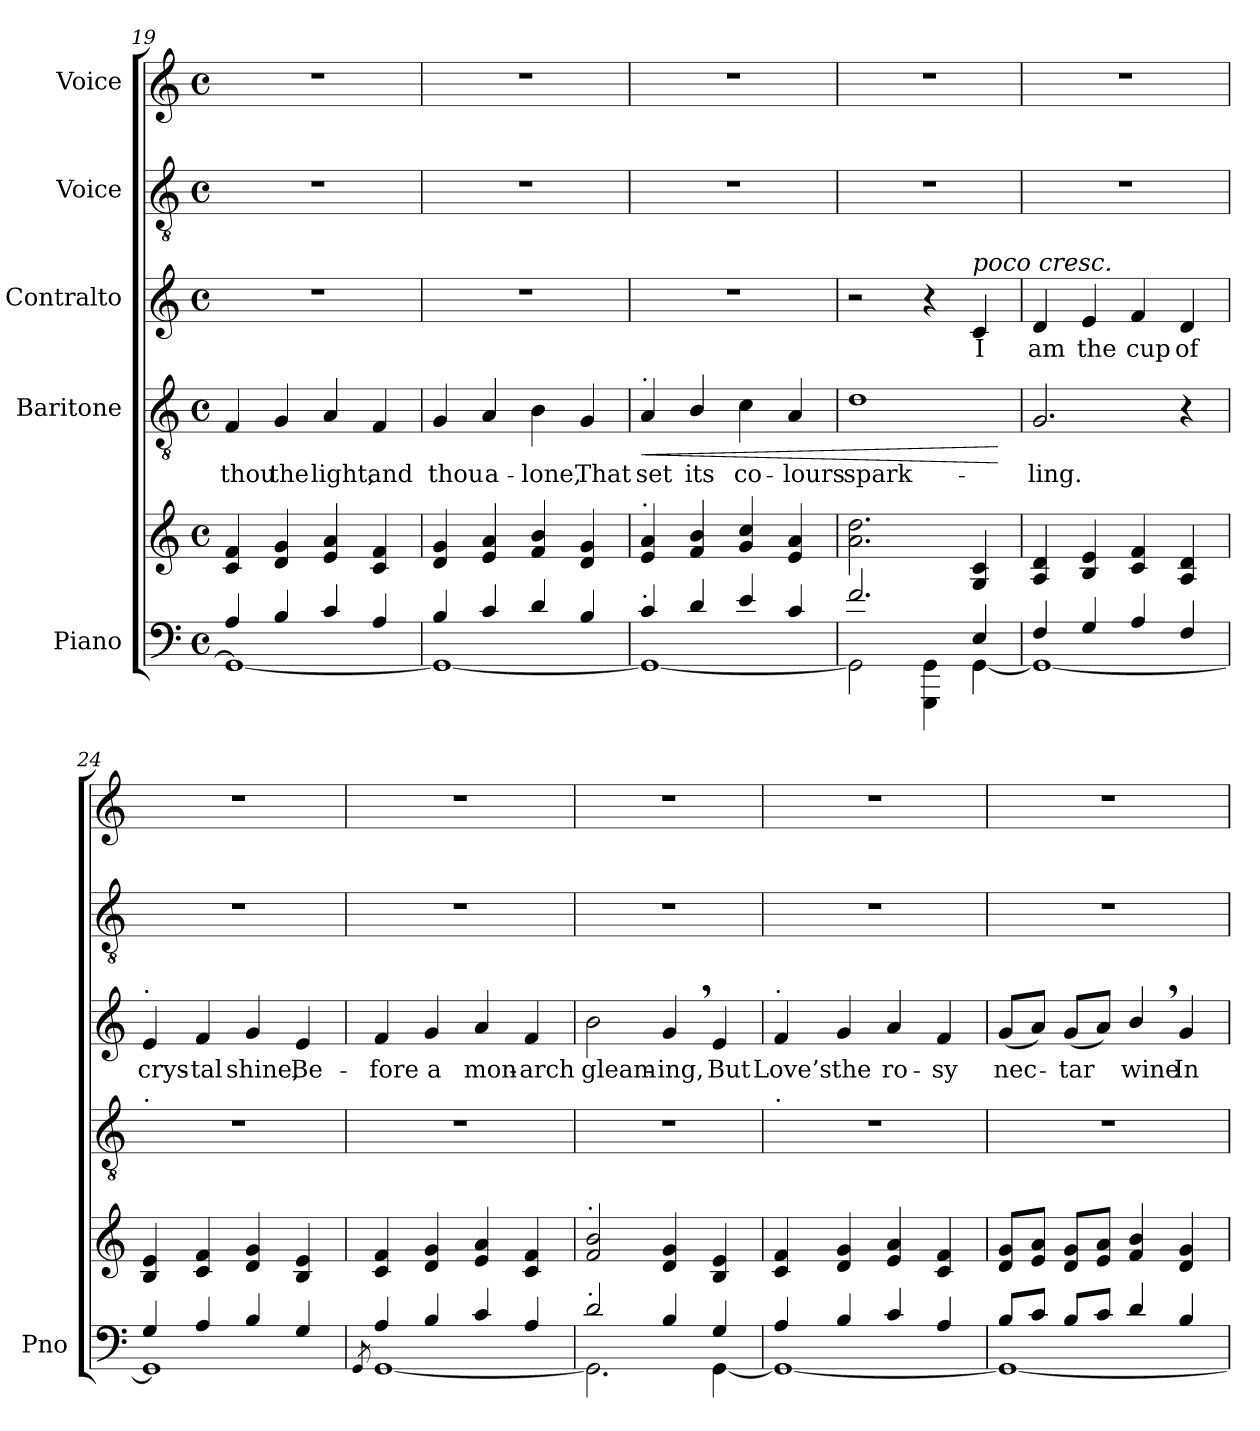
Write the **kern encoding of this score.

**kern	**kern	**kern	**text	**dynam	**kern	**text	**kern	**kern
*part5	*part5	*part4	*part4	*part4	*part3	*part3	*part2	*part1
*staff6	*staff5	*staff4	*staff4	*staff4	*staff3	*staff3	*staff2	*staff1
*I"Piano	*	*I"Baritone	*	*	*I"Contralto	*	*I"Voice	*I"Voice
*I'Pno	*	*	*	*	*	*	*	*
*clefF4	*clefG2	*clefGv2	*	*	*clefG2	*	*clefGv2	*clefG2
*k[]	*k[]	*k[]	*	*	*k[]	*	*k[]	*k[]
*M4/4	*M4/4	*M4/4	*	*	*M4/4	*	*M4/4	*M4/4
*met(c)	*met(c)	*met(c)	*	*	*met(c)	*	*met(c)	*met(c)
=19	=19	=19	=19	=19	=19	=19	=19	=19
*^	*	*	*	*	*	*	*	*
!	!	!	!	!LO:LY:b	!	!	!	!	!
4A/	1GG_	4c/ 4f/	4F/	thou	.	1r	.	1r	1r
!	!	!	!	!LO:LY:b	!	!	!	!	!
4B/	.	4d/ 4g/	4G/	the	.	.	.	.	.
!	!	!	!	!LO:LY:b	!	!	!	!	!
4c/	.	4e/ 4a/	4A/	light,	.	.	.	.	.
!	!	!	!	!LO:LY:b	!	!	!	!	!
4A/	.	4c/ 4f/	4F/	and	.	.	.	.	.
=20	=20	=20	=20	=20	=20	=20	=20	=20	=20
!	!	!	!	!LO:LY:b	!	!	!	!	!
4B/	1GG_	4d/ 4g/	4G/	thou	.	1r	.	1r	1r
!	!	!	!	!LO:LY:b	!	!	!	!	!
4c/	.	4e/ 4a/	4A/	a-	.	.	.	.	.
!	!	!	!	!LO:LY:b	!	!	!	!	!
4d/	.	4f/ 4b/	4B\	-lone,	.	.	.	.	.
!	!	!	!	!LO:LY:b	!	!	!	!	!
4B/	.	4d/ 4g/	4G/	That	.	.	.	.	.
!!LO:LB:g=z
=21	=21	=21	=21	=21	=21	=21	=21	=21	=21
!	!	!	!LO:TX:a:t=.	!	!	!	!	!	!
!	!	!LO:TX:a:t=.	!	!	!	!	!	!	!
!LO:TX:a:t=.	!	!	!	!	!	!	!	!	!
!	!	!	!	!LO:LY:b	!LO:HP:b	!	!	!	!
4c/	1GG_	4e/ 4a/	4A/	set	<	1r	.	1r	1r
!	!	!	!	!LO:LY:b	!	!	!	!	!
4d/	.	4f/ 4b/	4B/	its	.	.	.	.	.
!	!	!	!	!LO:LY:b	!	!	!	!	!
4e/	.	4g/ 4cc/	4c\	co-	.	.	.	.	.
!	!	!	!	!LO:LY:b	!	!	!	!	!
4c/	.	4e/ 4a/	4A/	-lours	.	.	.	.	.
=22	=22	=22	=22	=22	=22	=22	=22	=22	=22
!	!	!	!	!LO:LY:b	!	!	!	!	!
*	*	*	*^	*	*	*	*	*	*
2.f/	2GG\]	2.a\ 2.dd\	1d	2ryy	spark-	.	2r	.	1r	1r
.	4GGG\ 4GG\	.	.	2ryy	.	.	4r	.	.	.
!	!	!	!	!	!	!	!LO:TX:a:i:t=poco cresc.	!	!	!
!	!	!	!	!	!	!	!	!LO:LY:b	!	!
4E/	[4GG\	4G/ 4c/	.	.	.	.	4c/	I	.	.
*v	*v	*	*v	*v	*	*	*	*	*	*
.	.	.	.	[	.	.	.	.
=23	=23	=23	=23	=23	=23	=23	=23	=23
*^	*	*	*	*	*	*	*	*
!	!	!	!	!LO:LY:b	!	!	!LO:LY:b	!	!
4F/	1GG_	4A/ 4d/	2.G/	-ling.	.	4d/	am	1r	1r
!	!	!	!	!	!	!	!LO:LY:b	!	!
4G/	.	4B/ 4e/	.	.	.	4e/	the	.	.
!	!	!	!	!	!	!	!LO:LY:b	!	!
4A/	.	4c/ 4f/	.	.	.	4f/	cup	.	.
!	!	!	!	!	!	!	!LO:LY:b	!	!
4F/	.	4A/ 4d/	4r	.	.	4d/	of	.	.
!!LO:LB:g=z
=24	=24	=24	=24	=24	=24	=24	=24	=24	=24
!	!	!	!	!	!	!LO:TX:a:t=.	!	!	!
!	!	!	!LO:TX:a:t=.	!	!	!	!	!	!
!	!	!	!	!	!	!	!LO:LY:b	!	!
4G/	1GG]	4B/ 4e/	1r	.	.	4e/	crys-	1r	1r
!	!	!	!	!	!	!	!LO:LY:b	!	!
4A/	.	4c/ 4f/	.	.	.	4f/	-tal	.	.
!	!	!	!	!	!	!	!LO:LY:b	!	!
4B/	.	4d/ 4g/	.	.	.	4g/	shine,	.	.
!	!	!	!	!	!	!	!LO:LY:b	!	!
4G/	.	4B/ 4e/	.	.	.	4e/	Be-	.	.
=25	=25	=25	=25	=25	=25	=25	=25	=25	=25
8qGG/	.	.	.	.	.	.	.	.	.
!	!	!	!	!	!	!	!LO:LY:b	!	!
4A/	[1GG	4c/ 4f/	1r	.	.	4f/	-fore	1r	1r
!	!	!	!	!	!	!	!LO:LY:b	!	!
4B/	.	4d/ 4g/	.	.	.	4g/	a	.	.
!	!	!	!	!	!	!	!LO:LY:b	!	!
4c/	.	4e/ 4a/	.	.	.	4a/	mon-	.	.
!	!	!	!	!	!	!	!LO:LY:b	!	!
4A/	.	4c/ 4f/	.	.	.	4f/	-arch	.	.
=26	=26	=26	=26	=26	=26	=26	=26	=26	=26
!	!	!LO:TX:a:t=.	!	!	!	!	!	!	!
!LO:TX:a:t=.	!	!	!	!	!	!	!	!	!
!	!	!	!	!	!	!	!LO:LY:b	!	!
2d/	2.GG\]	2f/ 2b/	1r	.	.	2b\	gleam-	1r	1r
!	!	!	!	!	!	!	!LO:LY:b	!	!
4B/	.	4d/ 4g/	.	.	.	4g,/	-ing,	.	.
!	!	!	!	!	!	!	!LO:LY:b	!	!
4G/	[4GG\	4B/ 4e/	.	.	.	4e/	But	.	.
!!LO:PB:g=z
=27	=27	=27	=27	=27	=27	=27	=27	=27	=27
!	!	!	!	!	!	!LO:TX:a:t=.	!	!	!
!	!	!	!LO:TX:a:t=.	!	!	!	!	!	!
!	!	!	!	!	!	!	!LO:LY:b	!	!
4A/	1GG_	4c/ 4f/	1r	.	.	4f/	Love’s	1r	1r
!	!	!	!	!	!	!	!LO:LY:b	!	!
4B/	.	4d/ 4g/	.	.	.	4g/	the	.	.
!	!	!	!	!	!	!	!LO:LY:b	!	!
4c/	.	4e/ 4a/	.	.	.	4a/	ro-	.	.
!	!	!	!	!	!	!	!LO:LY:b	!	!
4A/	.	4c/ 4f/	.	.	.	4f/	-sy	.	.
=28	=28	=28	=28	=28	=28	=28	=28	=28	=28
!	!	!	!	!	!	!	!LO:LY:b	!	!
8B/L	1GG_	8d/ 8g/L	1r	.	.	(<8g/L	nec-	1r	1r
8c/J	.	8e/ 8a/J	.	.	.	8a/J)	.	.	.
!	!	!	!	!	!	!	!LO:LY:b	!	!
8B/L	.	8d/ 8g/L	.	.	.	(<8g/L	-tar	.	.
8c/J	.	8e/ 8a/J	.	.	.	8a/J)	.	.	.
!	!	!	!	!	!	!	!LO:LY:b	!	!
4d/	.	4f/ 4b/	.	.	.	4b,/	wine	.	.
!	!	!	!	!	!	!	!LO:LY:b	!	!
4B/	.	4d/ 4g/	.	.	.	4g/	In-	.	.
*v	*v	*	*	*	*	*	*	*	*
=	=	=	=	=	=	=	=	=
*-	*-	*-	*-	*-	*-	*-	*-	*-
